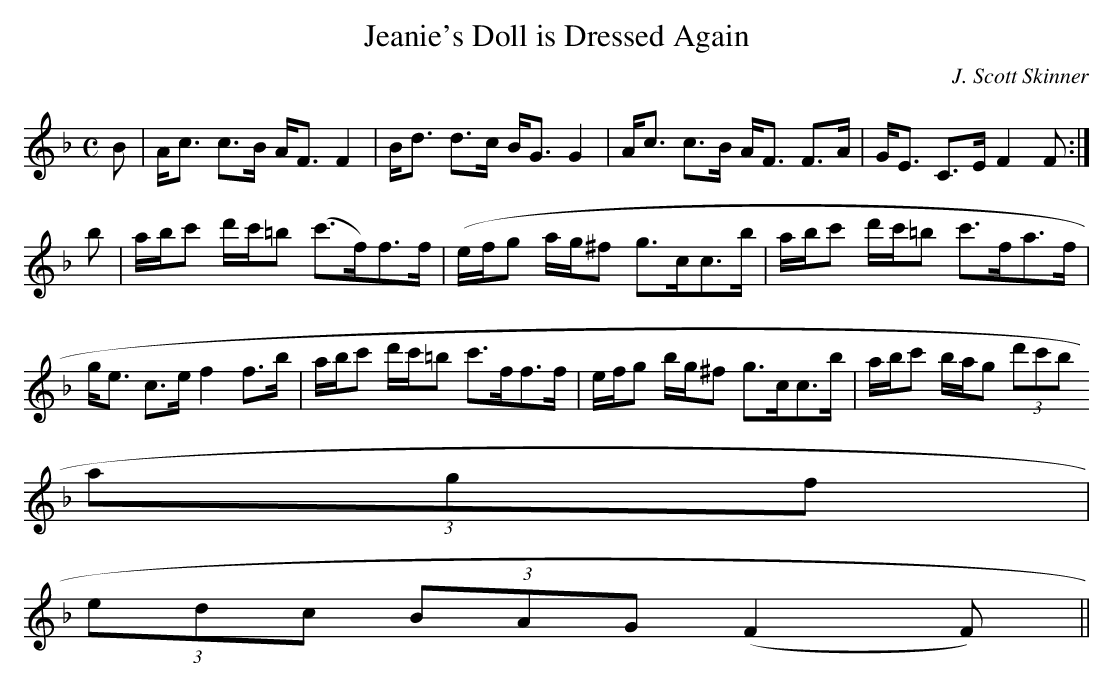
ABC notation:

X:1
T:Jeanie's Doll is Dressed Again
C:J. Scott Skinner
M:C
L:1/8
K:F
B|A<c c>B A<F F2|B<d d>c B<G G2|A<c c>B A<F F>A|G<E C>E F2F:|
b|a/b/c' d'/c'/=b (c'>f)f>f|(e/f/g a/g/^f g>cc>b|a/b/c' d'/c'/=b c'>fa>f|
g<e c>e f2 f>b|a/b/c' d'/c'/=b c'>ff>f|e/f/g b/g/^f g>cc>b|a/b/c' b/a/g (3d'c'b
(3agf|
(3edc (3BAG (F2 F)||
